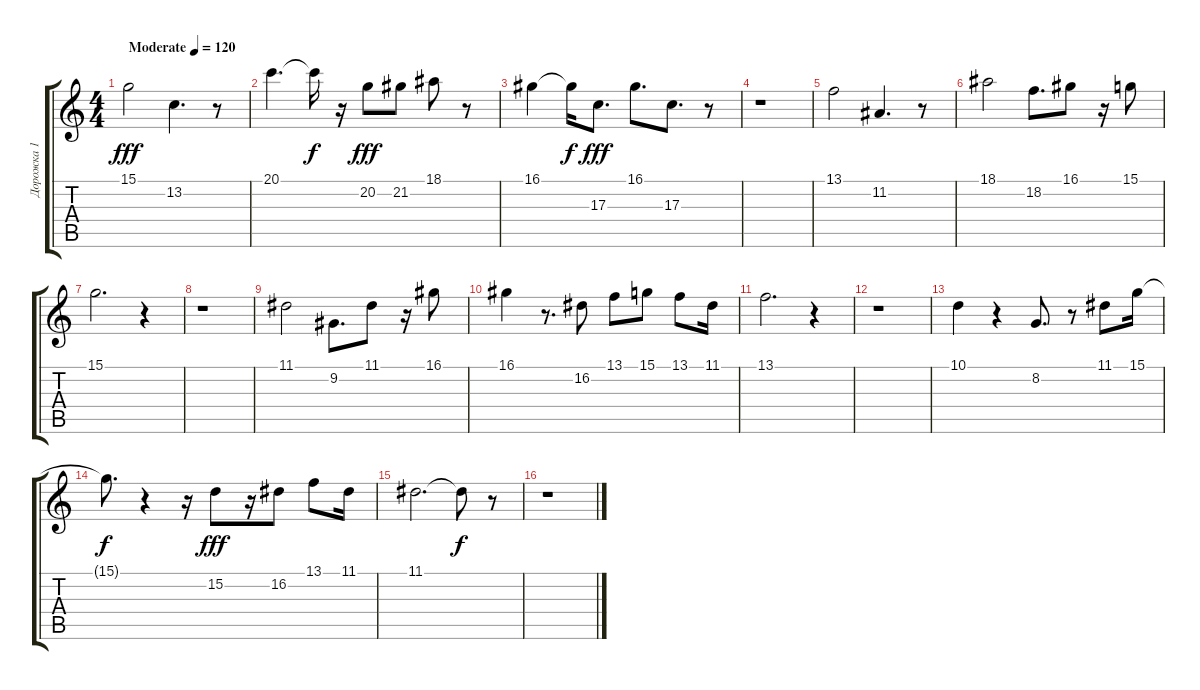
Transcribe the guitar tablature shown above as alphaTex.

\track ("Дорожка 1" "Дорожка 1") {instrument acousticgrandpiano}
\staff {score tabs}
\tuning (E4 B3 G3 D3 A2 E2) {hide}
\ts (4 4)
\tempo (120 "Moderate")
\clef g2
\ks c
15.1.2{dy fff instrument acousticgrandpiano} 13.2.4{d} r.8 |
20.1.4{d} 20.1{t}.16{dy f} r.16 20.2.8{dy fff} 21.2.8 18.1.8 r.8 |
16.1.4 16.1{t}.16{dy f} 17.3.8{d dy fff} 16.1.8{d} 17.3.8{d} r.8 |
r.1 |
13.1.2 11.2.4{d} r.8 |
18.1.2 18.2.8{d} 16.1.8 r.16 15.1.8 |
15.1.2{d} r.4 |
r.1 |
11.1.2 9.2.8{d} 11.1.8 r.16 16.1.8 |
16.1.4 r.8{d} 16.2.8 13.1.8 15.1.8 13.1.8 11.1.16 |
13.1.2{d} r.4 |
r.1 |
10.1.4 r.4 8.2.8{d} r.8 11.1.8 15.1.16 |
15.1{t}.8{d dy f} r.4 r.16 15.2.8{dy fff} r.16 16.2.8 13.1.8 11.1.16 |
11.1.2{d} 11.1{t}.8{dy f} r.8 |
r.1
